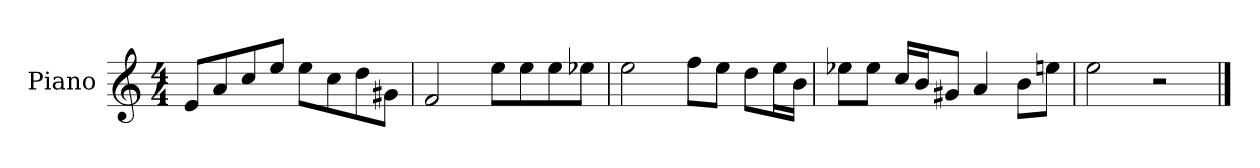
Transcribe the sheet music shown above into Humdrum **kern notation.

**kern
*part1
*staff1
*I"Piano
*I'P-no
*clefG2
*k[]
*M4/4
*MM90
=1
8e/L
8a/
8cc/
8ee/J
8ee\L
8cc\
8dd\
8g#X\J
=2
2f/
8ee\L
8ee\
8ee\
8ee-X\J
=3
2ee\
8ff\L
8ee\J
8dd\L
16ee\L
16b\JJ
=4
8ee-X\L
8ee-\J
16cc/LL
16b/J
8g#X/J
4a/
8b\L
8een\J
=5
2ee\
2r
==
*-
